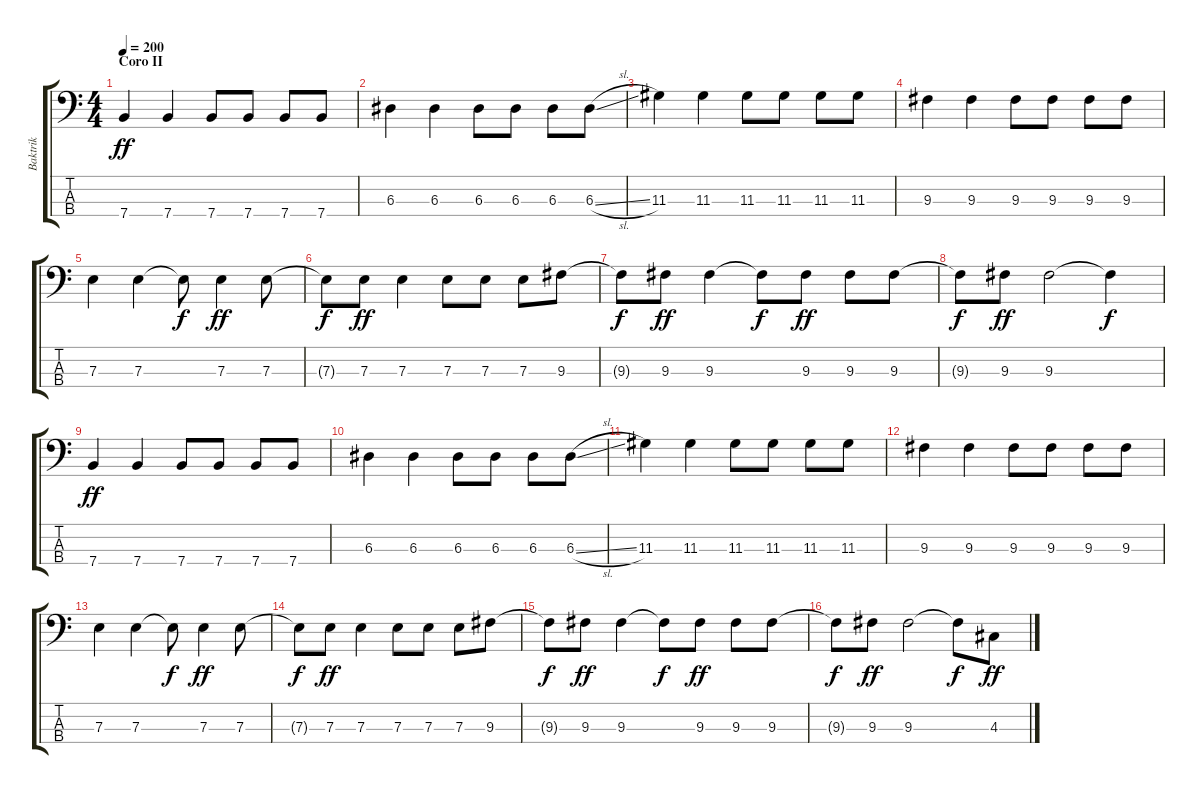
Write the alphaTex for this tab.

\track ("Baktrik" "Baktrik") {instrument electricbasspick}
\staff {score tabs}
\tuning (G2 D2 A1 E1) {hide}
\ts (4 4)
\section ("" "Coro II")
\tempo 200
\clef f4
\ks c
7.4.4{dy ff} 7.4.4 7.4.8 7.4.8 7.4.8 7.4.8 |
6.3.4 6.3.4 6.3.8 6.3.8 6.3.8 6.3{sl}.8 |
11.3.4 11.3.4 11.3.8 11.3.8 11.3.8 11.3.8 |
9.3.4 9.3.4 9.3.8 9.3.8 9.3.8 9.3.8 |
7.3.4 7.3.4 7.3{t}.8{dy f} 7.3.4{dy ff} 7.3.8 |
7.3{t}.8{dy f} 7.3.8{dy ff} 7.3.4 7.3.8 7.3.8 7.3.8 9.3.8 |
9.3{t}.8{dy f} 9.3.8{dy ff} 9.3.4 9.3{t}.8{dy f} 9.3.8{dy ff} 9.3.8 9.3.8 |
9.3{t}.8{dy f} 9.3.8{dy ff} 9.3.2 9.3{t}.4{dy f} |
7.4.4{dy ff} 7.4.4 7.4.8 7.4.8 7.4.8 7.4.8 |
6.3.4 6.3.4 6.3.8 6.3.8 6.3.8 6.3{sl}.8 |
11.3.4 11.3.4 11.3.8 11.3.8 11.3.8 11.3.8 |
9.3.4 9.3.4 9.3.8 9.3.8 9.3.8 9.3.8 |
7.3.4 7.3.4 7.3{t}.8{dy f} 7.3.4{dy ff} 7.3.8 |
7.3{t}.8{dy f} 7.3.8{dy ff} 7.3.4 7.3.8 7.3.8 7.3.8 9.3.8 |
9.3{t}.8{dy f} 9.3.8{dy ff} 9.3.4 9.3{t}.8{dy f} 9.3.8{dy ff} 9.3.8 9.3.8 |
9.3{t}.8{dy f} 9.3.8{dy ff} 9.3.2 9.3{t}.8{dy f} 4.3.8{dy ff}
